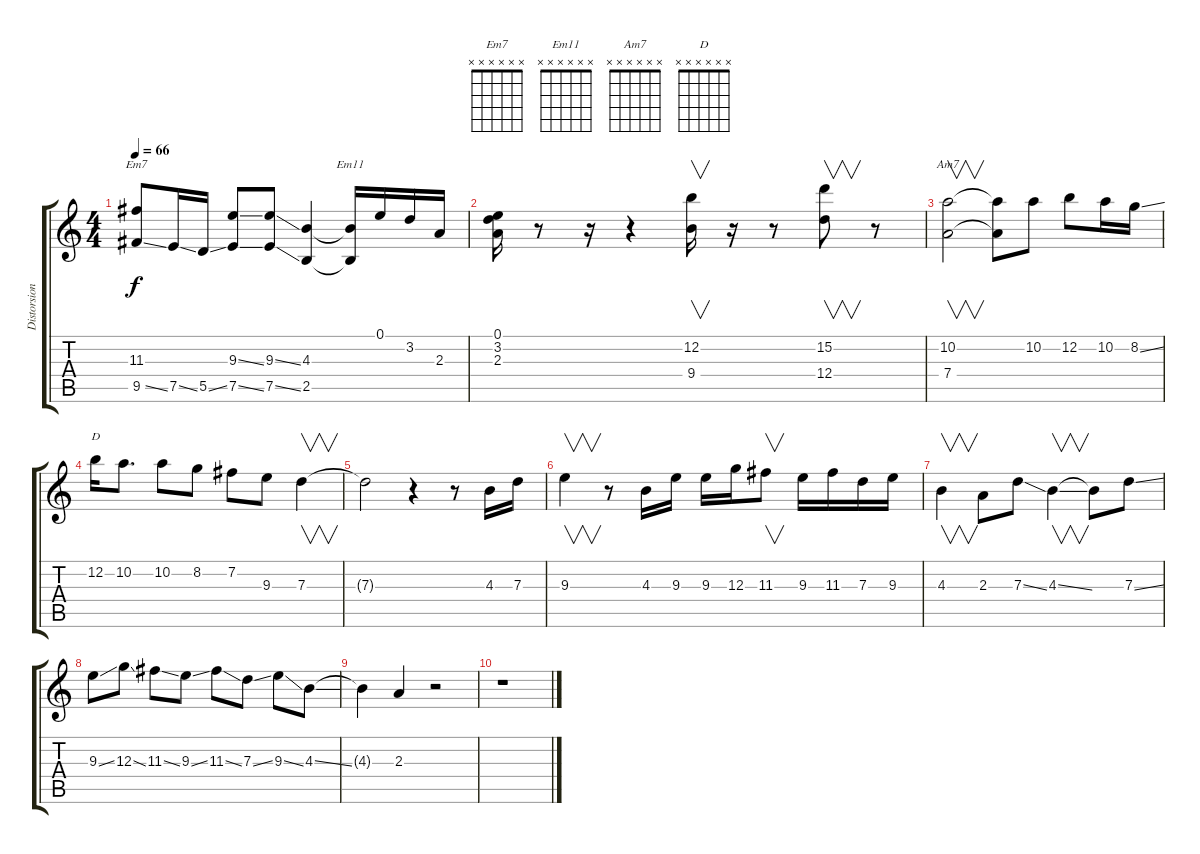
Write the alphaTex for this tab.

\track ("Distorsion" "Distorsion") {instrument distortionguitar}
\staff {score tabs}
\tuning (E4 B3 G3 D3 A2 E2) {hide}
\chord ("Em7" x x x x x x)
\chord ("Em11" x x x x x x)
\chord ("Am7" x x x x x x)
\chord ("D" x x x x x x)
\ts (4 4)
\tempo 66
\clef g2
\ks c
(11.3 9.5{ss}).8{ch "Em7" dy f} 7.5{ss}.16 5.5{ss}.16 (9.3{ss} 7.5{ss}).8 (9.3{ss} 7.5{ss}).8 (4.3 2.5).4 (4.3{t} 2.5{t}).16{ch "Em11"} 0.1.16 3.2.16 2.3.16 |
(0.1 3.2 2.3).16 r.8 r.16 r.4 (12.2 9.4).16{v} r.16 r.8 (15.2 12.4).8{v} r.8 |
(10.2 7.4).2{v ch "Am7"} (10.2{t} 7.4{t}).8 10.2.8 12.2.8 10.2.16 8.2{ss}.16 |
12.2.16{ch "D"} 10.2.8{d} 10.2.8 8.2.8 7.2.8 9.3.8 7.3.4{v txt ""} |
7.3{t}.2 r.4 r.8 4.3.16 7.3.16 |
9.3.4{v} r.8 4.3.16 9.3.16 9.3.16 12.3.16 11.3.8{v} 9.3.16 11.3.16 7.3.16 9.3.16 |
4.3.4{v} 2.3.8 7.3{ss}.8 4.3{ss}.4{v} 4.3{t}.8 7.3{ss}.8 |
9.3{ss}.8 12.3{ss}.8 11.3{ss}.8 9.3{ss}.8 11.3{ss}.8 7.3{ss}.8 9.3{ss}.8 4.3{ss}.8 |
4.3{t}.4 2.3.4 r.2 |
r.1
